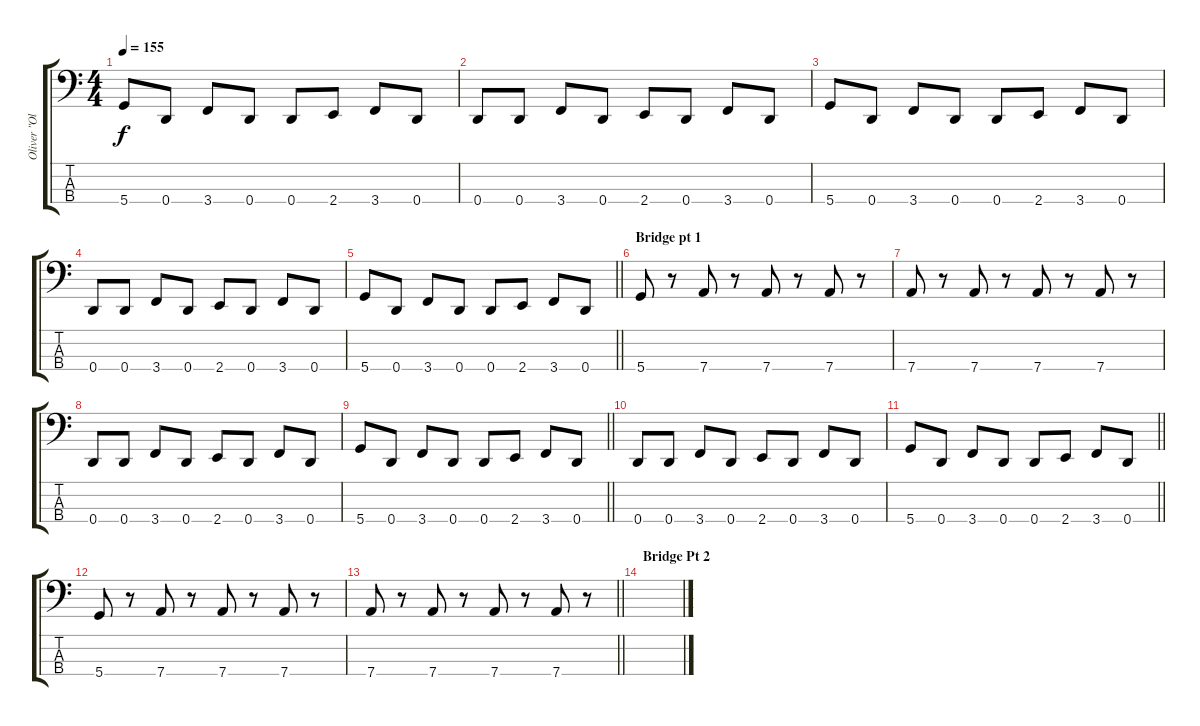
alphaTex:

\track ("Oliver \"Ollie\" Riedel" "Oliver \"Ol") {instrument electricbassfinger}
\staff {score tabs}
\tuning (G2 D2 A1 D1) {hide}
\ts (4 4)
\tempo 155
\clef f4
\ks c
5.4.8{dy f} 0.4.8 3.4.8 0.4.8 0.4.8 2.4.8 3.4.8 0.4.8 |
0.4.8 0.4.8 3.4.8 0.4.8 2.4.8 0.4.8 3.4.8 0.4.8 |
5.4.8 0.4.8 3.4.8 0.4.8 0.4.8 2.4.8 3.4.8 0.4.8 |
0.4.8 0.4.8 3.4.8 0.4.8 2.4.8 0.4.8 3.4.8 0.4.8 |
\barLineRight lightlight
5.4.8 0.4.8 3.4.8 0.4.8 0.4.8 2.4.8 3.4.8 0.4.8 |
\section ("" "Bridge pt 1")
5.4.8 r.8 7.4.8 r.8 7.4.8 r.8 7.4.8 r.8 |
7.4.8 r.8 7.4.8 r.8 7.4.8 r.8 7.4.8 r.8 |
0.4.8 0.4.8 3.4.8 0.4.8 2.4.8 0.4.8 3.4.8 0.4.8 |
\barLineRight lightlight
5.4.8 0.4.8 3.4.8 0.4.8 0.4.8 2.4.8 3.4.8 0.4.8 |
0.4.8 0.4.8 3.4.8 0.4.8 2.4.8 0.4.8 3.4.8 0.4.8 |
\barLineRight lightlight
5.4.8 0.4.8 3.4.8 0.4.8 0.4.8 2.4.8 3.4.8 0.4.8 |
5.4.8 r.8 7.4.8 r.8 7.4.8 r.8 7.4.8 r.8 |
\barLineRight lightlight
7.4.8 r.8 7.4.8 r.8 7.4.8 r.8 7.4.8 r.8 |
\section ("" "Bridge Pt 2")
